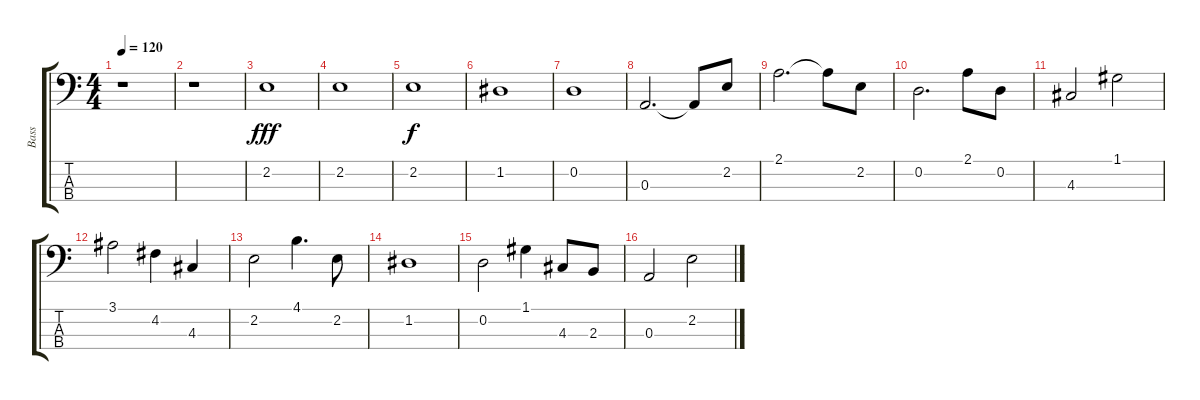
\track ("Bass" "Bass") {instrument electricbassfinger}
\staff {score tabs}
\tuning (G2 D2 A1 E1) {hide}
\ts (4 4)
\tempo 120
\clef f4
\ks c
r.1{dy f} |
r.1 |
2.2.1{dy fff} |
2.2.1 |
2.2.1{dy f} |
1.2.1 |
0.2.1 |
0.3.2{d} 0.3{t}.8 2.2.8 |
2.1.2{d} 2.1{t}.8 2.2.8 |
0.2.2{d} 2.1.8 0.2.8 |
4.3.2 1.1.2 |
3.1.2 4.2.4 4.3.4 |
2.2.2 4.1.4{d} 2.2.8 |
1.2.1 |
0.2.2 1.1.4 4.3.8 2.3.8 |
0.3.2 2.2.2
